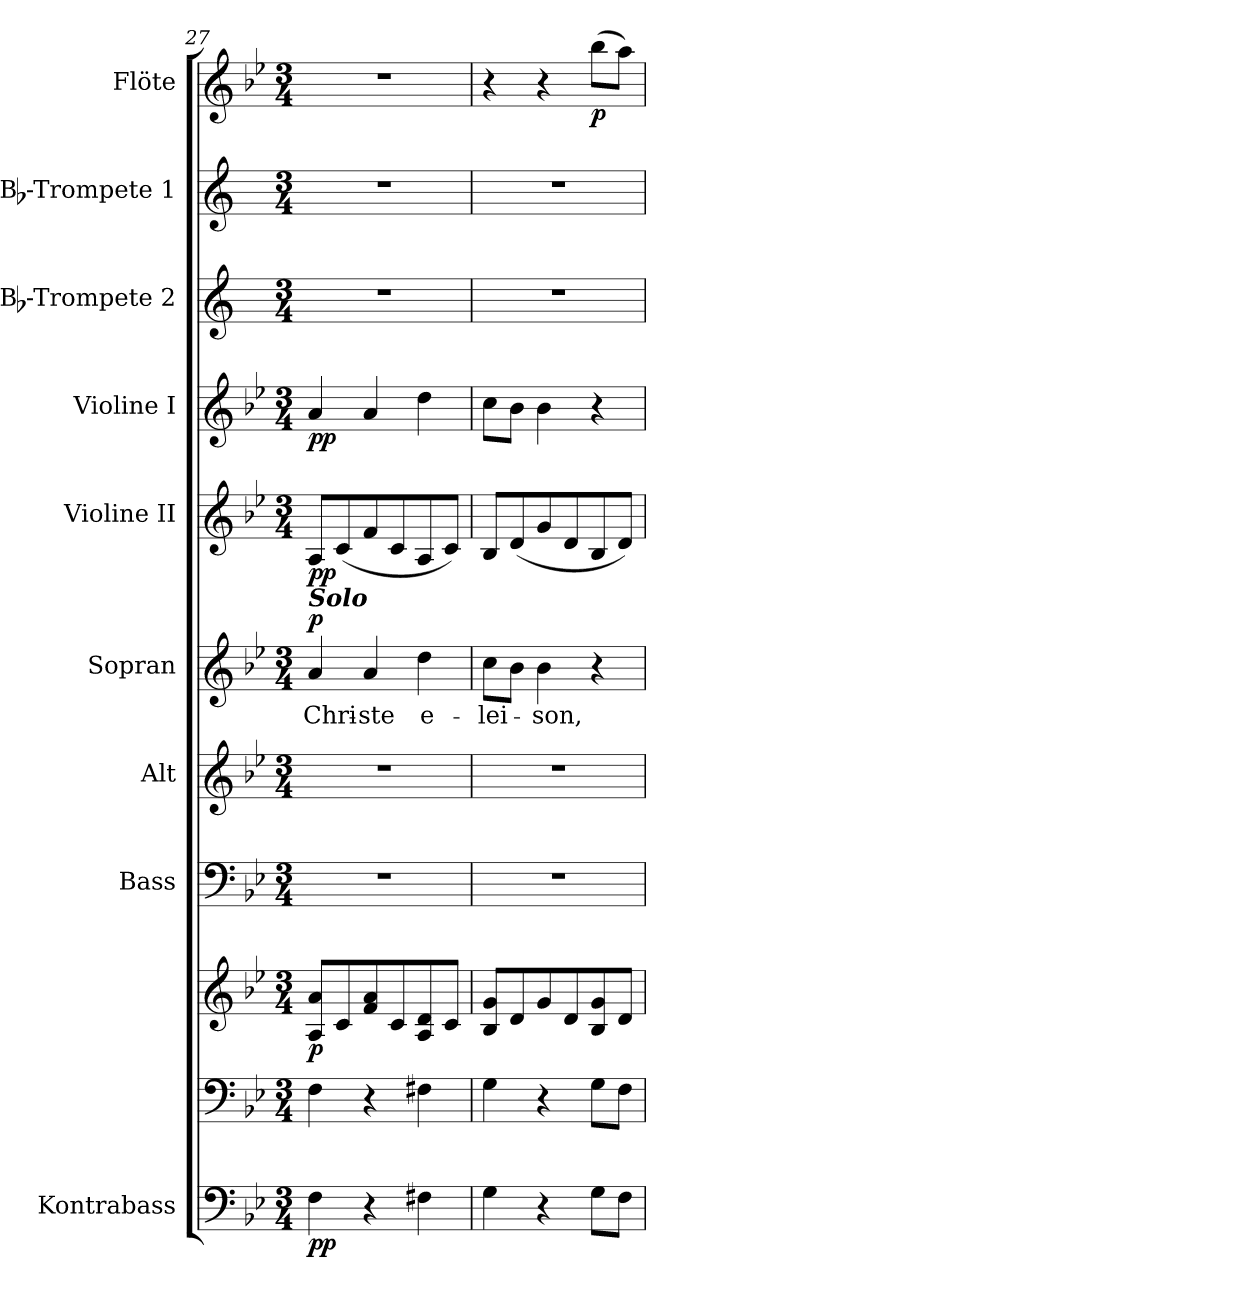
**kern	**dynam	**kern	**kern	**dynam	**kern	**kern	**kern	**text	**dynam	**kern	**dynam	**kern	**dynam	**kern	**kern	**kern	**dynam
*part10	*part10	*part9	*part9	*part9	*part8	*part7	*part6	*part6	*part6	*part5	*part5	*part4	*part4	*part3	*part2	*part1	*part1
*staff11	*staff11	*staff10	*staff9	*staff9/10	*staff8	*staff7	*staff6	*staff6	*staff6	*staff5	*staff5	*staff4	*staff4	*staff3	*staff2	*staff1	*staff1
*I"Kontrabass	*	*	*	*	*I"Bass	*I"Alt	*I"Sopran	*	*	*I"Violine II	*	*I"Violine I	*	*I"Bb-Trompete 2	*I"Bb-Trompete 1	*I"Flöte	*
*I'Kb.	*	*	*	*	*I'B.	*I'A.	*I'S.	*	*	*I'Vl. II	*	*I'Vl. I	*	*I'Bb Trp. 2	*I'Bb Trp. 1	*I'Fl.	*
!!LO:PB:g=z
*clefF4	*	*clefF4	*clefG2	*	*clefF4	*clefG2	*clefG2	*	*	*clefG2	*	*clefG2	*	*clefG2	*clefG2	*clefG2	*
*ITrd7c12	*	*	*	*	*	*	*	*	*	*	*	*	*	*ITrd1c2	*ITrd1c2	*	*
*k[b-e-]	*	*k[b-e-]	*k[b-e-]	*	*k[b-e-]	*k[b-e-]	*k[b-e-]	*	*	*k[b-e-]	*	*k[b-e-]	*	*k[b-e-]	*k[b-e-]	*k[b-e-]	*
*B-:	*	*B-:	*B-:	*	*B-:	*B-:	*B-:	*	*	*B-:	*	*B-:	*	*B-:	*B-:	*B-:	*
*M3/4	*	*M3/4	*M3/4	*	*M3/4	*M3/4	*M3/4	*	*	*M3/4	*	*M3/4	*	*M3/4	*M3/4	*M3/4	*
=27	=27	=27	=27	=27	=27	=27	=27	=27	=27	=27	=27	=27	=27	=27	=27	=27	=27
!	!	!	!	!	!	!	!LO:TX:a:Bi:t=Solo	!	!	!	!	!	!	!	!	!	!
!	!LO:DY:b	!	!	!LO:DY:b	!	!	!	!LO:LY:b	!LO:DY:a	!	!LO:DY:b	!	!LO:DY:b	!	!	!	!
4FF\	pp	4F\	8A/ 8a/L	p	2.r	2.r	4a/	Chri-	p	8A/L	pp	4a/	pp	2.r	2.r	2.r	.
.	.	.	8c/	.	.	.	.	.	.	(<8c/	.	.	.	.	.	.	.
!	!	!	!	!	!	!	!	!LO:LY:b	!	!	!	!	!	!	!	!	!
4r	.	4r	8f/ 8a/	.	.	.	4a/	-ste	.	8f/	.	4a/	.	.	.	.	.
.	.	.	8c/	.	.	.	.	.	.	8c/	.	.	.	.	.	.	.
!	!	!	!	!	!	!	!	!LO:LY:b	!	!	!	!	!	!	!	!	!
4FF#X\	.	4F#X\	8A/ 8d/	.	.	.	4dd\	e-	.	8A/	.	4dd\	.	.	.	.	.
.	.	.	8c/J	.	.	.	.	.	.	8c/J)	.	.	.	.	.	.	.
=28	=28	=28	=28	=28	=28	=28	=28	=28	=28	=28	=28	=28	=28	=28	=28	=28	=28
!	!	!	!	!	!	!	!	!LO:LY:b	!	!	!	!	!	!	!	!	!
4GG\	.	4G\	8B-/ 8g/L	.	2.r	2.r	8cc\L	-lei-	.	8B-/L	.	8cc\L	.	2.r	2.r	4r	.
.	.	.	8d/	.	.	.	8b-\J	.	.	(<8d/	.	8b-\J	.	.	.	.	.
!	!	!	!	!	!	!	!	!LO:LY:b	!	!	!	!	!	!	!	!	!
4r	.	4r	8g/	.	.	.	4b-\	-son,	.	8g/	.	4b-\	.	.	.	4r	.
.	.	.	8d/	.	.	.	.	.	.	8d/	.	.	.	.	.	.	.
!	!	!	!	!	!	!	!	!	!	!	!	!	!	!	!	!	!LO:DY:b
8GG\L	.	8G\L	8B-/ 8g/	.	.	.	4r	.	.	8B-/	.	4r	.	.	.	(>8bb-\L	p
8FF\J	.	8F\J	8d/J	.	.	.	.	.	.	8d/J)	.	.	.	.	.	8aa\J)	.
=	=	=	=	=	=	=	=	=	=	=	=	=	=	=	=	=	=
*-	*-	*-	*-	*-	*-	*-	*-	*-	*-	*-	*-	*-	*-	*-	*-	*-	*-
